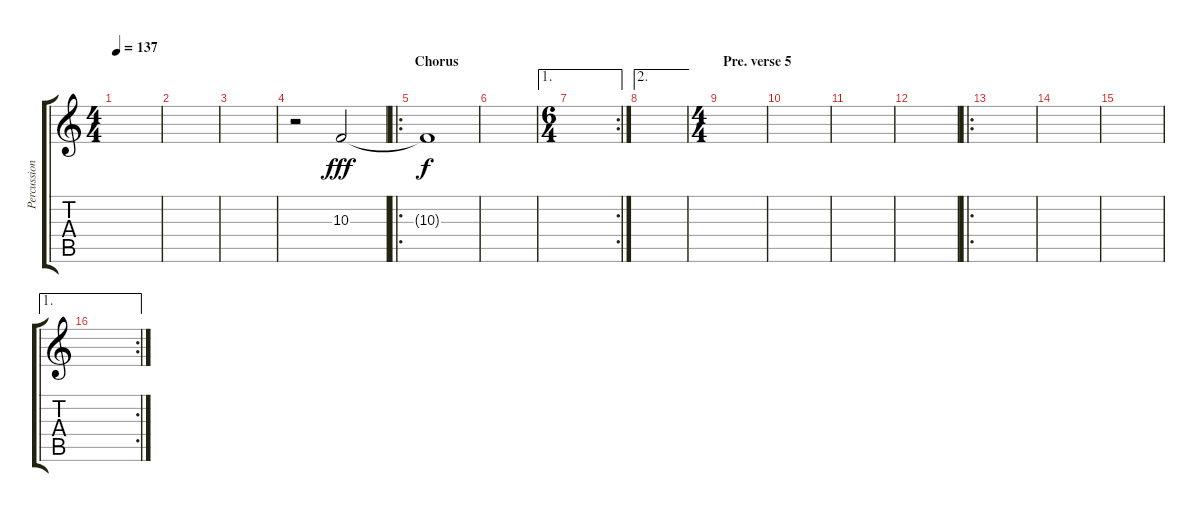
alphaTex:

\track ("Percussion" "Percussion") {instrument reversecymbal}
\staff {score tabs}
\tuning (E4 B3 G3 D3 A2 E2) {hide}
\ts (4 4)
\tempo 137
\clef g2
\ks c
|
|
|
r.2 10.3.2{dy fff} |
\ro
\section ("" "Chorus")
10.3{t}.1{dy f} |
|
\ae 1
\rc 2
\ts (6 4)
|
\ae 2
|
\ts (4 4)
\section ("" "Pre. verse 5")
|
|
|
|
\ro
|
|
|
\ae 1
\rc 2
